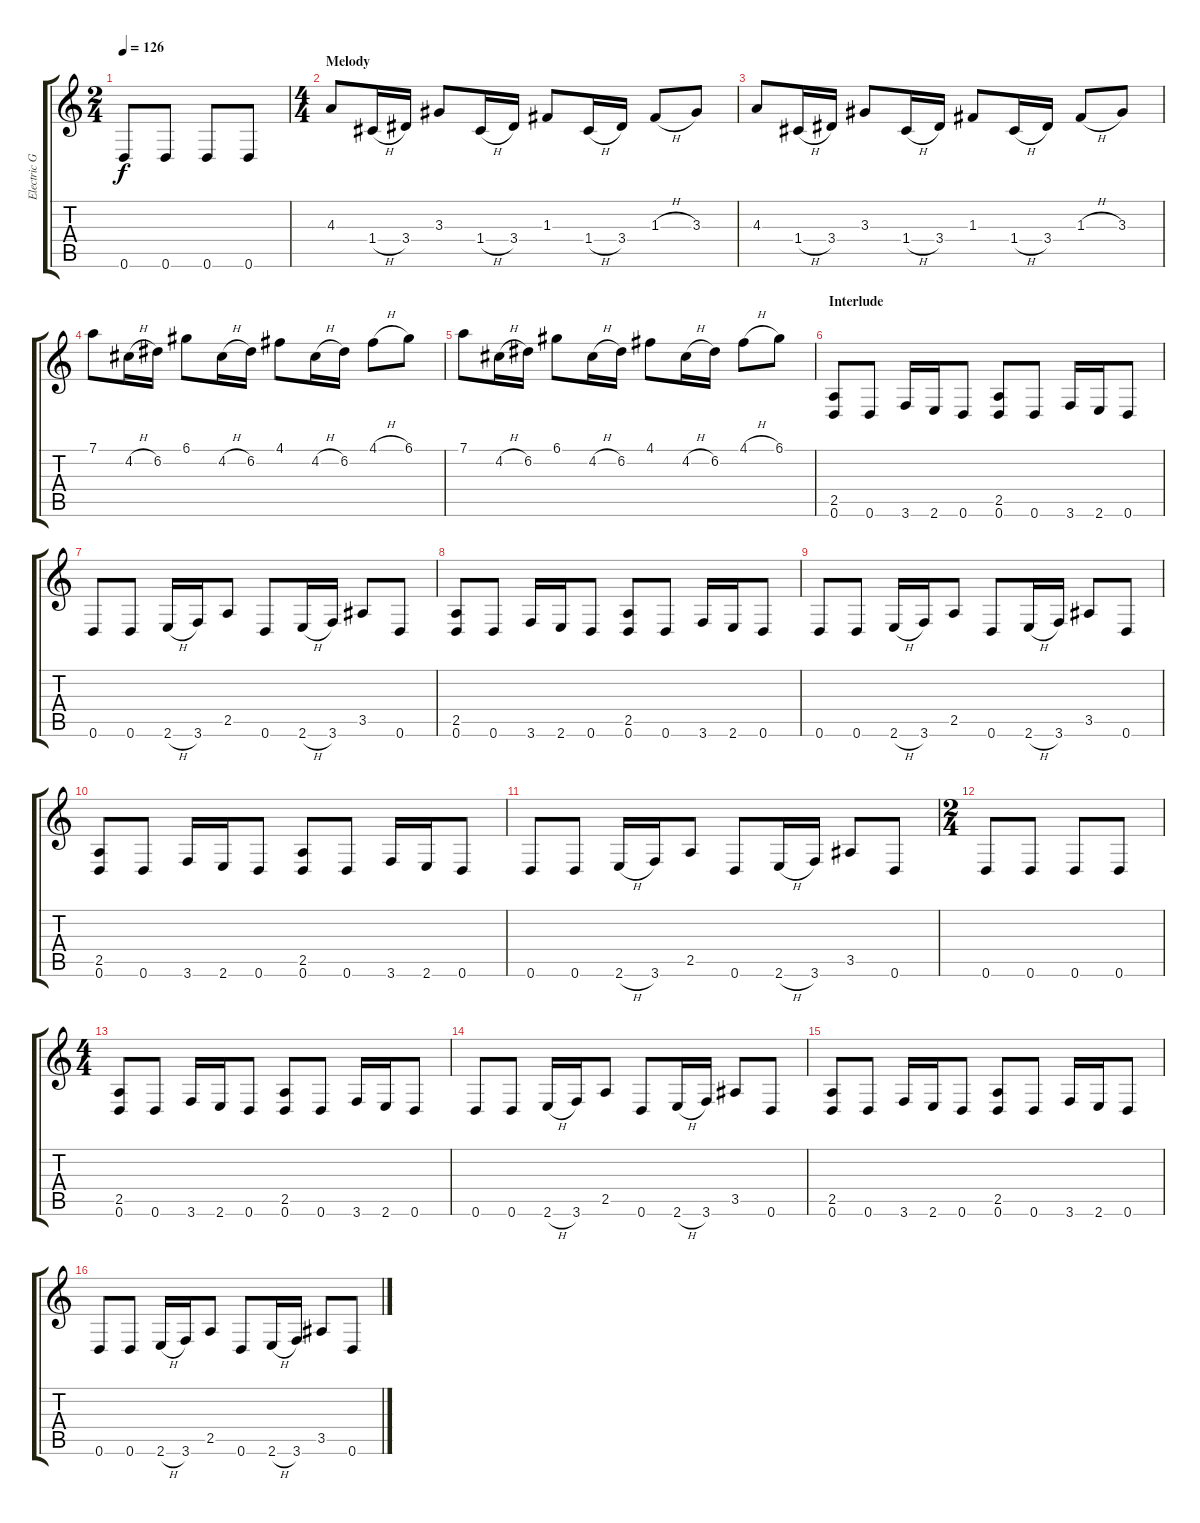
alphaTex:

\track ("Electric Guitar" "Electric G") {instrument distortionguitar}
\staff {score tabs}
\tuning (D4 A3 F3 C3 G2 D2) {hide}
\ts (2 4)
\tempo 126
\clef g2
\ks c
0.6.8{dy f} 0.6.8 0.6.8 0.6.8 |
\ts (4 4)
\section ("" "Melody")
4.3.8 1.4{h}.16 3.4.16 3.3.8 1.4{h}.16 3.4.16 1.3.8 1.4{h}.16 3.4.16 1.3{h}.8 3.3.8 |
4.3.8 1.4{h}.16 3.4.16 3.3.8 1.4{h}.16 3.4.16 1.3.8 1.4{h}.16 3.4.16 1.3{h}.8 3.3.8 |
7.1.8 4.2{h}.16 6.2.16 6.1.8 4.2{h}.16 6.2.16 4.1.8 4.2{h}.16 6.2.16 4.1{h}.8 6.1.8 |
7.1.8 4.2{h}.16 6.2.16 6.1.8 4.2{h}.16 6.2.16 4.1.8 4.2{h}.16 6.2.16 4.1{h}.8 6.1.8 |
\section ("" "Interlude")
(2.5 0.6).8 0.6.8 3.6.16 2.6.16 0.6.8 (2.5 0.6).8 0.6.8 3.6.16 2.6.16 0.6.8 |
0.6.8 0.6.8 2.6{h}.16 3.6.16 2.5.8 0.6.8 2.6{h}.16 3.6.16 3.5.8 0.6.8 |
(2.5 0.6).8 0.6.8 3.6.16 2.6.16 0.6.8 (2.5 0.6).8 0.6.8 3.6.16 2.6.16 0.6.8 |
0.6.8 0.6.8 2.6{h}.16 3.6.16 2.5.8 0.6.8 2.6{h}.16 3.6.16 3.5.8 0.6.8 |
(2.5 0.6).8 0.6.8 3.6.16 2.6.16 0.6.8 (2.5 0.6).8 0.6.8 3.6.16 2.6.16 0.6.8 |
0.6.8 0.6.8 2.6{h}.16 3.6.16 2.5.8 0.6.8 2.6{h}.16 3.6.16 3.5.8 0.6.8 |
\ts (2 4)
0.6.8 0.6.8 0.6.8 0.6.8 |
\ts (4 4)
(2.5 0.6).8 0.6.8 3.6.16 2.6.16 0.6.8 (2.5 0.6).8 0.6.8 3.6.16 2.6.16 0.6.8 |
0.6.8 0.6.8 2.6{h}.16 3.6.16 2.5.8 0.6.8 2.6{h}.16 3.6.16 3.5.8 0.6.8 |
(2.5 0.6).8 0.6.8 3.6.16 2.6.16 0.6.8 (2.5 0.6).8 0.6.8 3.6.16 2.6.16 0.6.8 |
0.6.8 0.6.8 2.6{h}.16 3.6.16 2.5.8 0.6.8 2.6{h}.16 3.6.16 3.5.8 0.6.8
